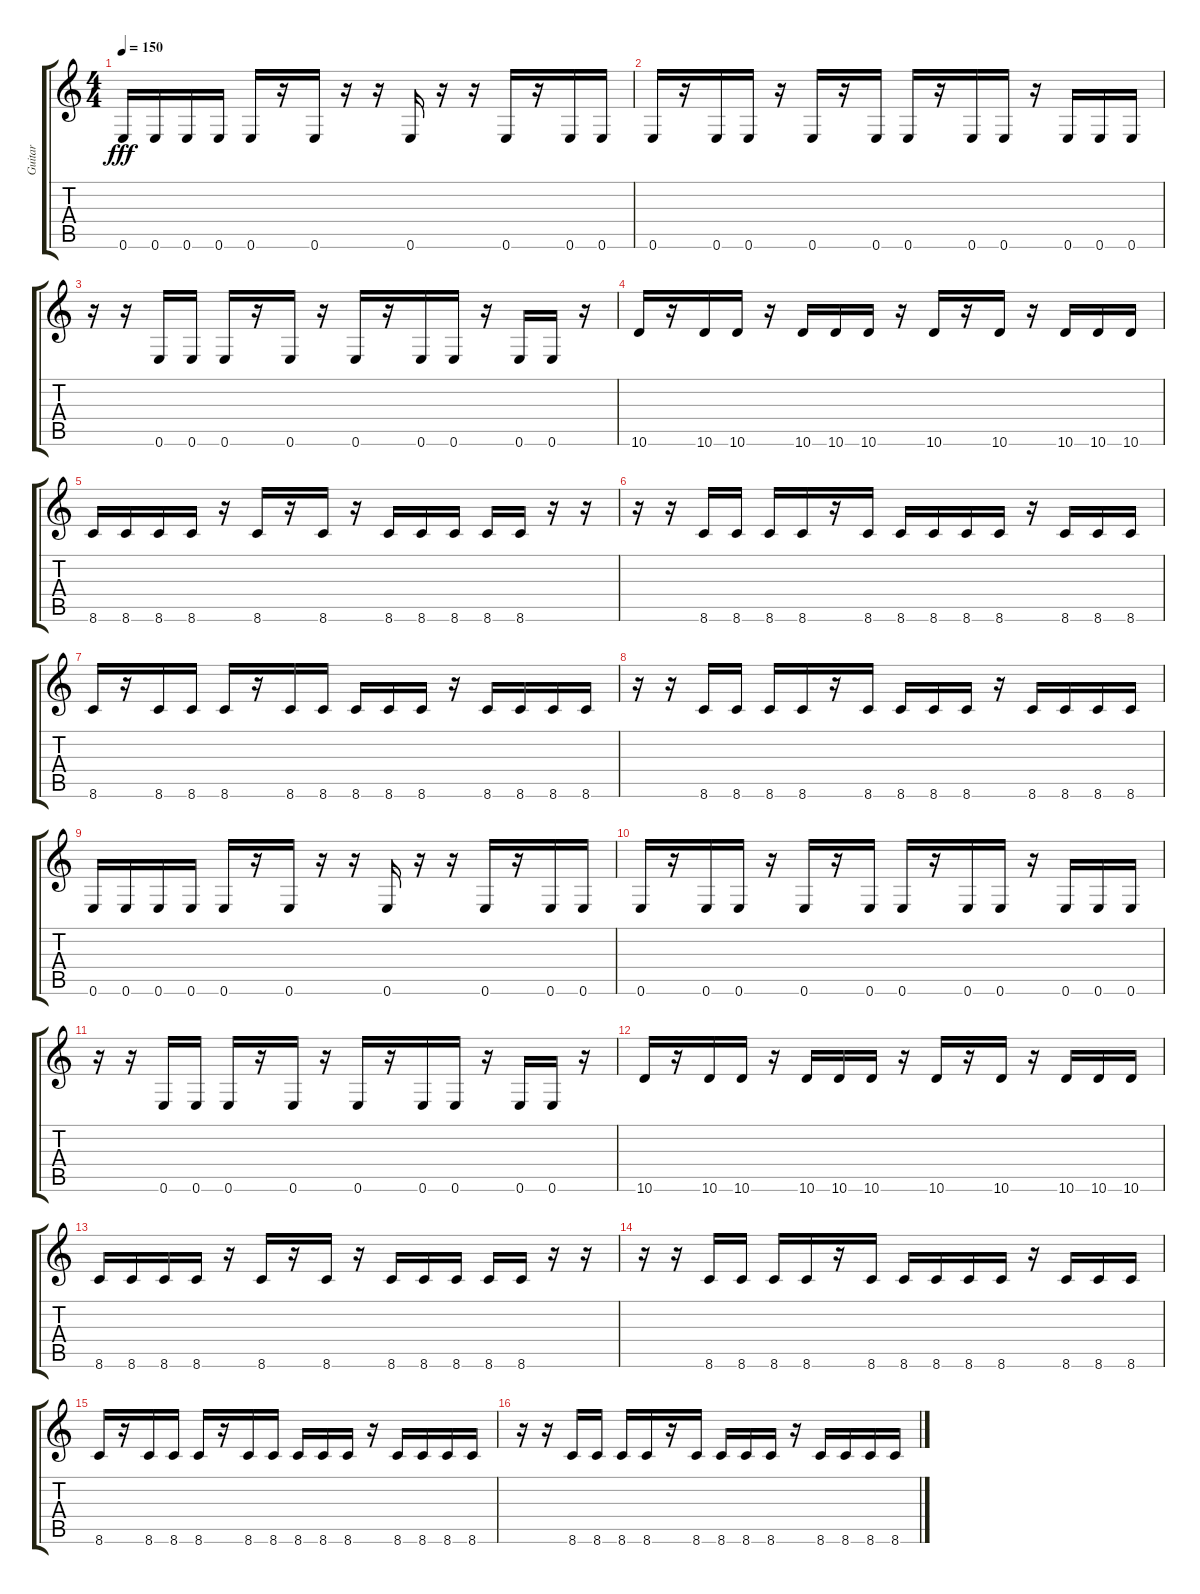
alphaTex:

\track ("Guitar" "Guitar") {instrument distortionguitar}
\staff {score tabs}
\tuning (E4 B3 G3 D3 A2 E2) {hide}
\ts (4 4)
\tempo 150
\clef g2
\ks c
0.6.16{dy fff} 0.6.16 0.6.16 0.6.16 0.6.16 r.16 0.6.16 r.16 r.16 0.6.16 r.16 r.16 0.6.16 r.16 0.6.16 0.6.16 |
0.6.16 r.16 0.6.16 0.6.16 r.16 0.6.16 r.16 0.6.16 0.6.16 r.16 0.6.16 0.6.16 r.16 0.6.16 0.6.16 0.6.16 |
r.16 r.16 0.6.16 0.6.16 0.6.16 r.16 0.6.16 r.16 0.6.16 r.16 0.6.16 0.6.16 r.16 0.6.16 0.6.16 r.16 |
10.6.16 r.16 10.6.16 10.6.16 r.16 10.6.16 10.6.16 10.6.16 r.16 10.6.16 r.16 10.6.16 r.16 10.6.16 10.6.16 10.6.16 |
8.6.16 8.6.16 8.6.16 8.6.16 r.16 8.6.16 r.16 8.6.16 r.16 8.6.16 8.6.16 8.6.16 8.6.16 8.6.16 r.16 r.16 |
r.16 r.16 8.6.16 8.6.16 8.6.16 8.6.16 r.16 8.6.16 8.6.16 8.6.16 8.6.16 8.6.16 r.16 8.6.16 8.6.16 8.6.16 |
8.6.16 r.16 8.6.16 8.6.16 8.6.16 r.16 8.6.16 8.6.16 8.6.16 8.6.16 8.6.16 r.16 8.6.16 8.6.16 8.6.16 8.6.16 |
r.16 r.16 8.6.16 8.6.16 8.6.16 8.6.16 r.16 8.6.16 8.6.16 8.6.16 8.6.16 r.16 8.6.16 8.6.16 8.6.16 8.6.16 |
0.6.16 0.6.16 0.6.16 0.6.16 0.6.16 r.16 0.6.16 r.16 r.16 0.6.16 r.16 r.16 0.6.16 r.16 0.6.16 0.6.16 |
0.6.16 r.16 0.6.16 0.6.16 r.16 0.6.16 r.16 0.6.16 0.6.16 r.16 0.6.16 0.6.16 r.16 0.6.16 0.6.16 0.6.16 |
r.16 r.16 0.6.16 0.6.16 0.6.16 r.16 0.6.16 r.16 0.6.16 r.16 0.6.16 0.6.16 r.16 0.6.16 0.6.16 r.16 |
10.6.16 r.16 10.6.16 10.6.16 r.16 10.6.16 10.6.16 10.6.16 r.16 10.6.16 r.16 10.6.16 r.16 10.6.16 10.6.16 10.6.16 |
8.6.16 8.6.16 8.6.16 8.6.16 r.16 8.6.16 r.16 8.6.16 r.16 8.6.16 8.6.16 8.6.16 8.6.16 8.6.16 r.16 r.16 |
r.16 r.16 8.6.16 8.6.16 8.6.16 8.6.16 r.16 8.6.16 8.6.16 8.6.16 8.6.16 8.6.16 r.16 8.6.16 8.6.16 8.6.16 |
8.6.16 r.16 8.6.16 8.6.16 8.6.16 r.16 8.6.16 8.6.16 8.6.16 8.6.16 8.6.16 r.16 8.6.16 8.6.16 8.6.16 8.6.16 |
r.16 r.16 8.6.16 8.6.16 8.6.16 8.6.16 r.16 8.6.16 8.6.16 8.6.16 8.6.16 r.16 8.6.16 8.6.16 8.6.16 8.6.16
